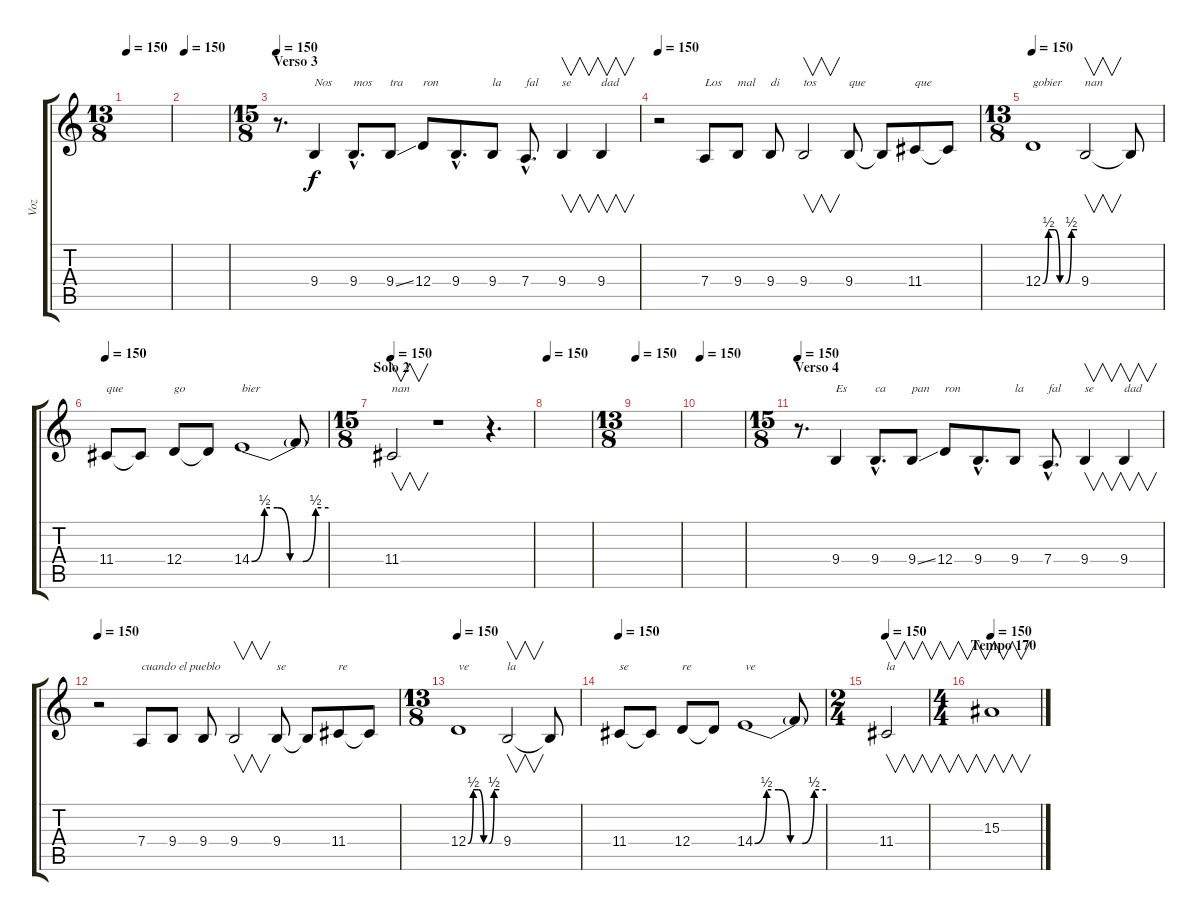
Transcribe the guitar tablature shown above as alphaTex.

\track ("Voz" "Voz") {instrument lead8bassandlead}
\staff {score tabs}
\tuning (E4 B3 G3 D3 A2 E2) {hide}
\ts (13 8)
\tempo 150
\clef g2
\ks c
|
\tempo 150
|
\ts (15 8)
\section ("" "Verso 3")
\tempo 150
r.8{d} 9.4.4{txt "Nos"} 9.4{hac}.8{d txt "mos"} 9.4{ss}.8{txt "tra"} 12.4.8{txt "ron"} 9.4{hac}.8{d} 9.4.8{txt "la"} 7.4{hac}.8{d txt "fal"} 9.4.4{v txt "se"} 9.4.4{v txt "dad"} |
\tempo 150
r.2 7.4.8{txt "Los"} 9.4.8{txt "mal"} 9.4.8{txt "di"} 9.4.2{v txt "tos"} 9.4.8{txt "que"} 9.4{t}.8 11.4.8{txt "que"} 11.4{t}.8 |
\ts (13 8)
\tempo 150
12.4{be (custom 0 0 10 2 20 2 30 0 40 0 50 2 60 2)}.1{txt "gobier"} 9.4.2{v txt "nan"} 9.4{t}.8 |
\tempo 150
11.4.8{txt "que"} 11.4{t}.8 12.4.8{txt "go"} 12.4{t}.8 14.4{be (custom 0 0 10 2 20 2 30 0 40 0 50 2 60 2)}.1{txt "bier"} 14.4{t}.8 |
\ts (15 8)
\section ("" "Solo 2")
\tempo 150
11.4.2{v txt "nan"} r.1 r.4{d} |
\tempo 150
|
\ts (13 8)
\tempo 150
|
\tempo 150
|
\ts (15 8)
\section ("" "Verso 4")
\tempo 150
r.8{d} 9.4.4{txt "Es"} 9.4{hac}.8{d txt "ca"} 9.4{ss}.8{txt "pan"} 12.4.8{txt "ron"} 9.4{hac}.8{d} 9.4.8{txt "la"} 7.4{hac}.8{d txt "fal"} 9.4.4{v txt "se"} 9.4.4{v txt "dad"} |
\tempo 150
r.2 7.4.8{txt "cuando el pueblo"} 9.4.8 9.4.8 9.4.2{v} 9.4.8{txt "se"} 9.4{t}.8 11.4.8{txt "re"} 11.4{t}.8 |
\ts (13 8)
\tempo 150
12.4{be (custom 0 0 10 2 20 2 30 0 40 0 50 2 60 2)}.1{txt "ve"} 9.4.2{v txt "la"} 9.4{t}.8 |
\tempo 150
11.4.8{txt "se"} 11.4{t}.8 12.4.8{txt "re"} 12.4{t}.8 14.4{be (custom 0 0 10 2 20 2 30 0 40 0 50 2 60 2)}.1{txt "ve"} 14.4{t}.8 |
\ts (2 4)
\tempo 150
11.4.2{v txt "la"} |
\ts (4 4)
\section ("" "Tempo 170")
\tempo 150
15.3.1{v}
